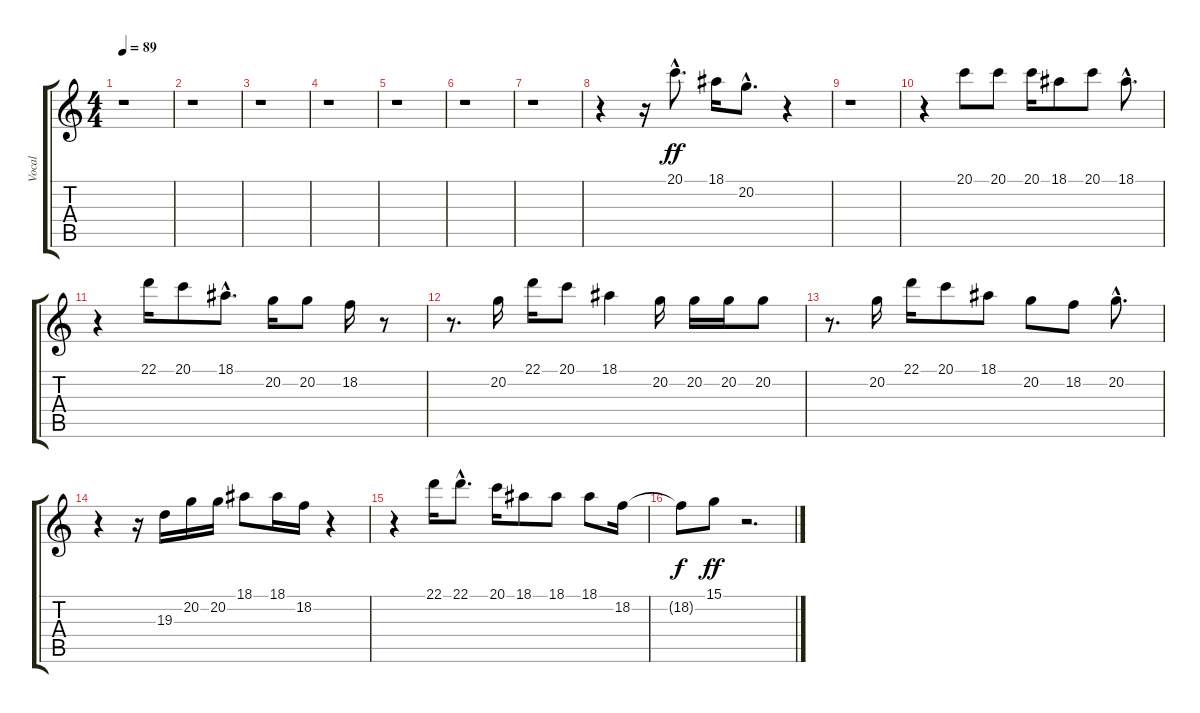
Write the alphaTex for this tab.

\track ("Vocal" "Vocal") {instrument lead2sawtooth}
\staff {score tabs}
\tuning (E4 B3 G3 D3 A2 E2) {hide}
\ts (4 4)
\tempo 89
\clef g2
\ks c
r.1{dy ff instrument lead2sawtooth} |
r.1 |
r.1 |
r.1 |
r.1 |
r.1 |
r.1 |
r.4 r.16 20.1{hac}.8{d} 18.1.16 20.2{hac}.8{d} r.4 |
r.1 |
r.4 20.1.8 20.1.8 20.1.16 18.1.8 20.1.8 18.1{hac}.8{d} |
r.4 22.1.16 20.1.8 18.1{hac}.8{d} 20.2.16 20.2.8 18.2.16 r.8 |
r.8{d} 20.2.16 22.1.16 20.1.8 18.1.4 20.2.16 20.2.16 20.2.16 20.2.8 |
r.8{d} 20.2.16 22.1.16 20.1.8 18.1.8 20.2.8 18.2.8 20.2{hac}.8{d} |
r.4 r.16 19.3.16 20.2.16 20.2.16 18.1.8 18.1.16 18.2.16 r.4 |
r.4 22.1.16 22.1{hac}.8{d} 20.1.16 18.1.8 18.1.8 18.1.8 18.2.16 |
18.2{t}.8{dy f} 15.1.8{dy ff} r.2{d}
